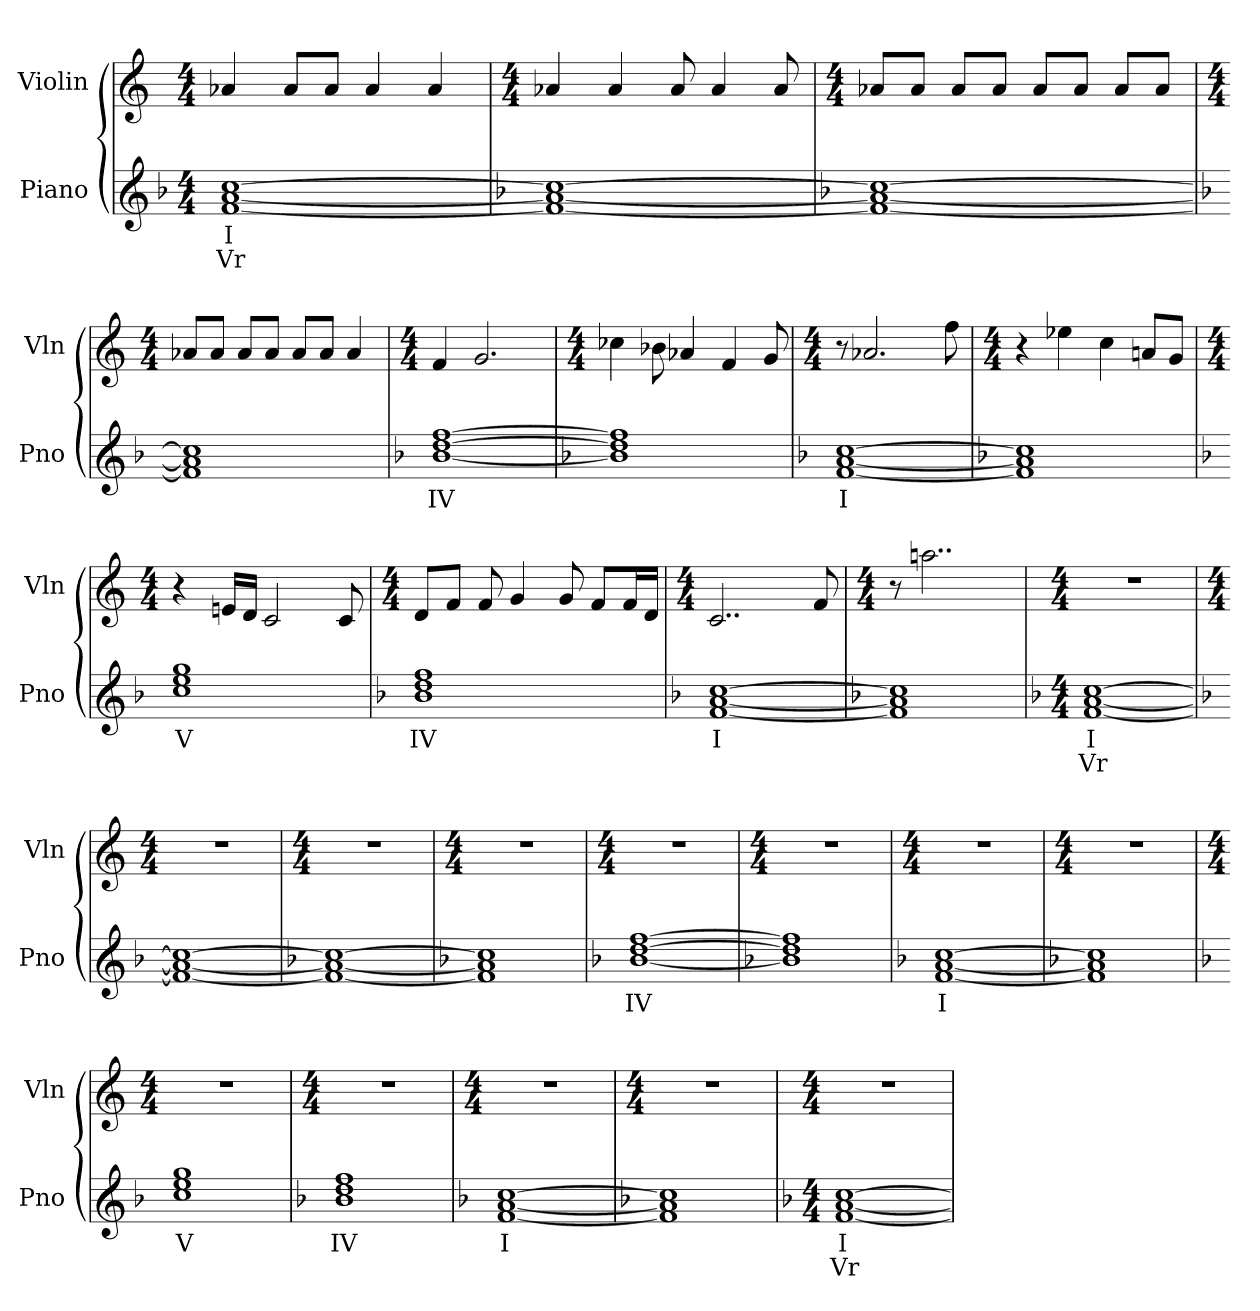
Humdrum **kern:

**kern	**text	**text	**kern
*part2	*part2	*part2	*part1
*staff2	*staff2	*staff2	*staff1
*I"Piano	*	*	*I"Violin
*I'Pno	*	*	*I'Vln
*k[b-]	*	*	*
*F:	*	*	*
*M4/4	*	*	*M4/4
=	=	=	=
[1f [1a [1cc	I	Vr	4a-X
.	.	.	8a-L
.	.	.	8a-J
.	.	.	4a-
.	.	.	4a-
=	=	=	=
*k[b-]	*	*	*
*F:	*	*	*
*	*	*	*M4/4
1f_ 1a_ 1cc_	.	.	4a-X
.	.	.	4a-
.	.	.	8a-
.	.	.	4a-
.	.	.	8a-
=	=	=	=
*k[b-]	*	*	*
*F:	*	*	*
*	*	*	*M4/4
1f_ 1a_ 1cc_	.	.	8a-XL
.	.	.	8a-J
.	.	.	8a-L
.	.	.	8a-J
.	.	.	8a-L
.	.	.	8a-J
.	.	.	8a-L
.	.	.	8a-J
=	=	=	=
*k[b-]	*	*	*
*F:	*	*	*
*	*	*	*M4/4
1f] 1a] 1cc]	.	.	8a-XL
.	.	.	8a-J
.	.	.	8a-L
.	.	.	8a-J
.	.	.	8a-L
.	.	.	8a-J
.	.	.	4a-
=	=	=	=
*k[b-]	*	*	*
*F:	*	*	*
*	*	*	*M4/4
[1b- [1dd [1ff	IV	.	4f
.	.	.	2.g
=	=	=	=
*k[b-]	*	*	*
*F:	*	*	*
*	*	*	*M4/4
1b-] 1dd] 1ff]	.	.	4cc-X
.	.	.	8b-X
.	.	.	4a-X
.	.	.	4f
.	.	.	8g
=	=	=	=
*k[b-]	*	*	*
*F:	*	*	*
*	*	*	*M4/4
[1f [1a [1cc	I	.	8r
.	.	.	2.a-X
.	.	.	8ff
=	=	=	=
*k[b-]	*	*	*
*F:	*	*	*
*	*	*	*M4/4
1f] 1a] 1cc]	.	.	4r
.	.	.	4ee-X
.	.	.	4cc
.	.	.	8anL
.	.	.	8gJ
=	=	=	=
*k[b-]	*	*	*
*F:	*	*	*
*	*	*	*M4/4
1cc 1ee 1gg	V	.	4r
.	.	.	16enLL
.	.	.	16dJJ
.	.	.	2c
.	.	.	8c
=	=	=	=
*k[b-]	*	*	*
*F:	*	*	*
*	*	*	*M4/4
1b- 1dd 1ff	IV	.	8dL
.	.	.	8fJ
.	.	.	8f
.	.	.	4g
.	.	.	8g
.	.	.	8fL
.	.	.	16fL
.	.	.	16dJJ
=	=	=	=
*k[b-]	*	*	*
*F:	*	*	*
*	*	*	*M4/4
[1f [1a [1cc	I	.	2..c
.	.	.	8f
=	=	=	=
*k[b-]	*	*	*
*F:	*	*	*
*	*	*	*M4/4
1f] 1a] 1cc]	.	.	8r
.	.	.	2..aan
=	=	=	=
*k[b-]	*	*	*
*F:	*	*	*
*M4/4	*	*	*M4/4
[1f [1a [1cc	I	Vr	1r
=	=	=	=
*k[b-]	*	*	*
*F:	*	*	*
*	*	*	*M4/4
1f_ 1a_ 1cc_	.	.	1r
=	=	=	=
*k[b-]	*	*	*
*F:	*	*	*
*	*	*	*M4/4
1f_ 1a_ 1cc_	.	.	1r
=	=	=	=
*k[b-]	*	*	*
*F:	*	*	*
*	*	*	*M4/4
1f] 1a] 1cc]	.	.	1r
=	=	=	=
*k[b-]	*	*	*
*F:	*	*	*
*	*	*	*M4/4
[1b- [1dd [1ff	IV	.	1r
=	=	=	=
*k[b-]	*	*	*
*F:	*	*	*
*	*	*	*M4/4
1b-] 1dd] 1ff]	.	.	1r
=	=	=	=
*k[b-]	*	*	*
*F:	*	*	*
*	*	*	*M4/4
[1f [1a [1cc	I	.	1r
=	=	=	=
*k[b-]	*	*	*
*F:	*	*	*
*	*	*	*M4/4
1f] 1a] 1cc]	.	.	1r
=	=	=	=
*k[b-]	*	*	*
*F:	*	*	*
*	*	*	*M4/4
1cc 1ee 1gg	V	.	1r
=	=	=	=
*k[b-]	*	*	*
*F:	*	*	*
*	*	*	*M4/4
1b- 1dd 1ff	IV	.	1r
=	=	=	=
*k[b-]	*	*	*
*F:	*	*	*
*	*	*	*M4/4
[1f [1a [1cc	I	.	1r
=	=	=	=
*k[b-]	*	*	*
*F:	*	*	*
*	*	*	*M4/4
1f] 1a] 1cc]	.	.	1r
=	=	=	=
*k[b-]	*	*	*
*F:	*	*	*
*M4/4	*	*	*M4/4
[1f [1a [1cc	I	Vr	1r
=	=	=	=
*-	*-	*-	*-
